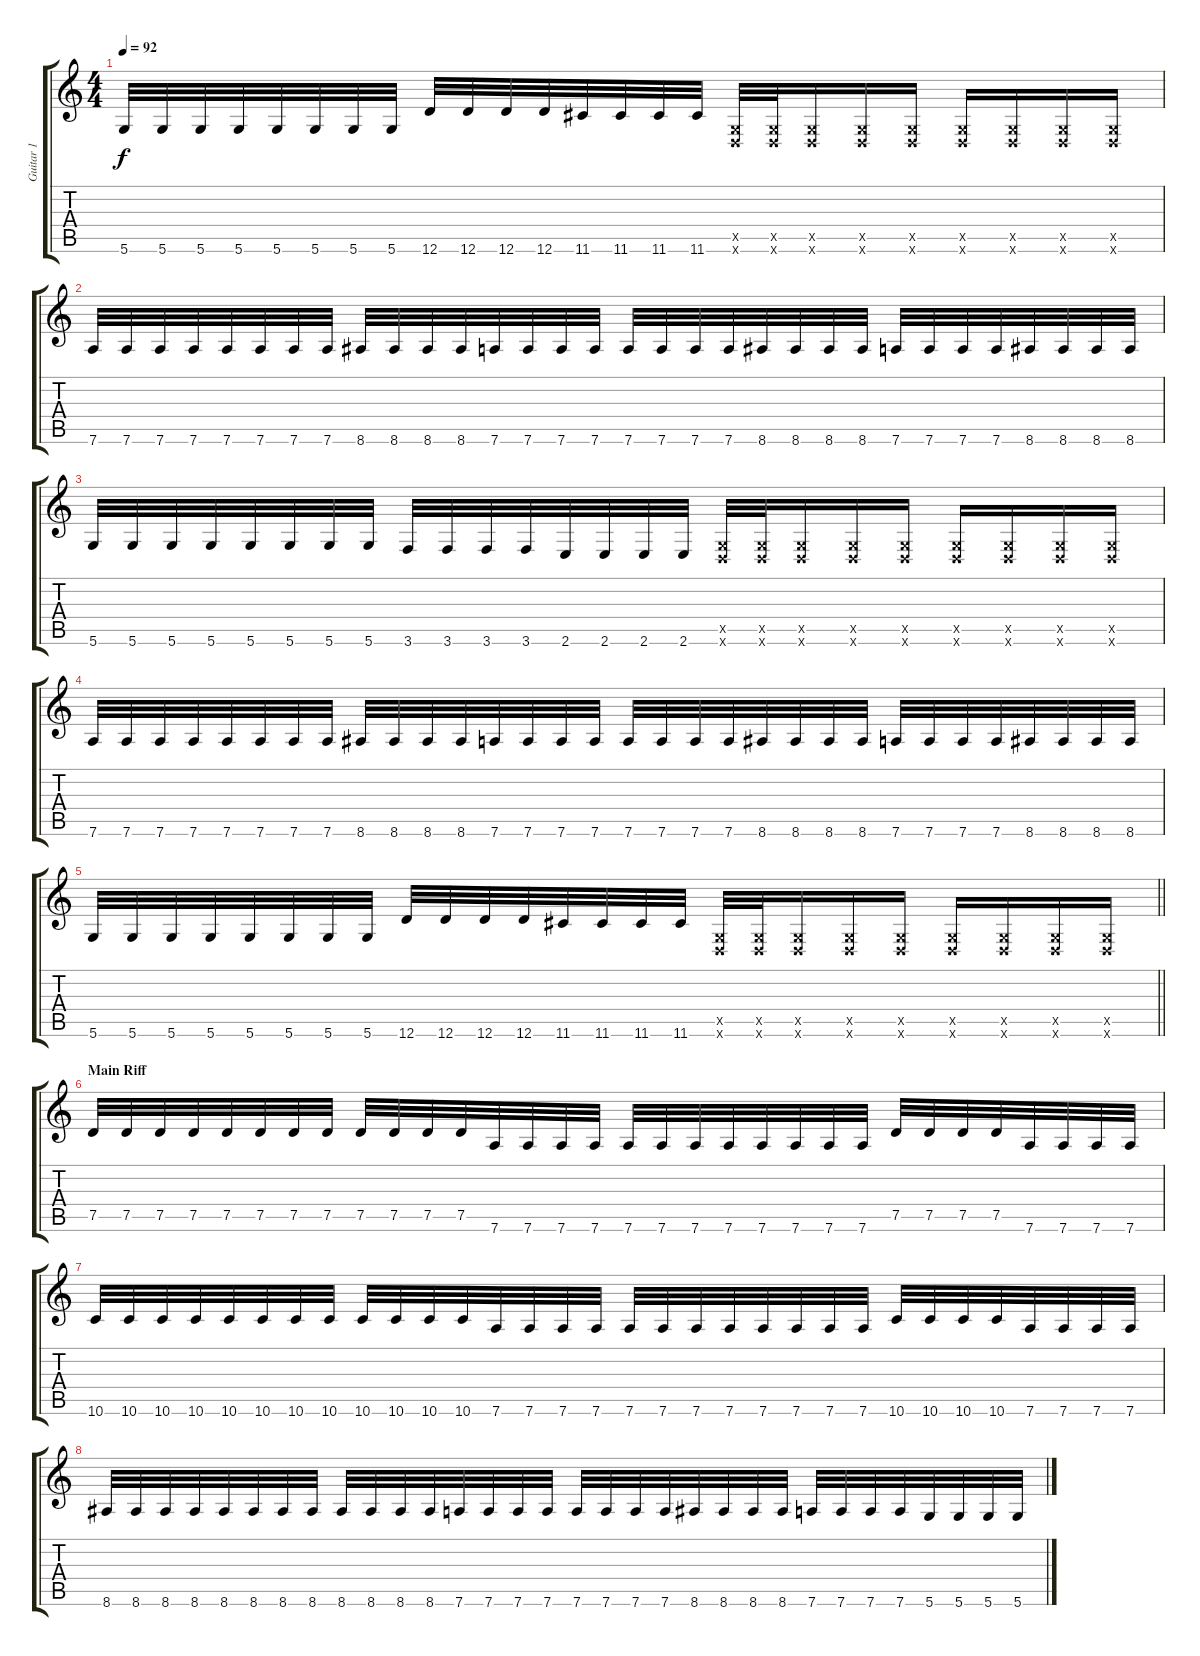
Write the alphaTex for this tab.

\track ("Guitar 1" "Guitar 1") {instrument distortionguitar}
\staff {score tabs}
\tuning (D4 A3 F3 C3 G2 D2) {hide}
\ts (4 4)
\tempo 92
\clef g2
\ks c
5.6.32{dy f} 5.6.32 5.6.32 5.6.32 5.6.32 5.6.32 5.6.32 5.6.32 12.6.32 12.6.32 12.6.32 12.6.32 11.6.32 11.6.32 11.6.32 11.6.32 (0.5{x} 0.6{x}).32 (0.5{x} 0.6{x}).32 (0.5{x} 0.6{x}).16 (0.5{x} 0.6{x}).16 (0.5{x} 0.6{x}).16 (0.5{x} 0.6{x}).16 (0.5{x} 0.6{x}).16 (0.5{x} 0.6{x}).16 (0.5{x} 0.6{x}).16 |
7.6.32 7.6.32 7.6.32 7.6.32 7.6.32 7.6.32 7.6.32 7.6.32 8.6.32 8.6.32 8.6.32 8.6.32 7.6.32 7.6.32 7.6.32 7.6.32 7.6.32 7.6.32 7.6.32 7.6.32 8.6.32 8.6.32 8.6.32 8.6.32 7.6.32 7.6.32 7.6.32 7.6.32 8.6.32 8.6.32 8.6.32 8.6.32 |
5.6.32 5.6.32 5.6.32 5.6.32 5.6.32 5.6.32 5.6.32 5.6.32 3.6.32 3.6.32 3.6.32 3.6.32 2.6.32 2.6.32 2.6.32 2.6.32 (0.5{x} 0.6{x}).32 (0.5{x} 0.6{x}).32 (0.5{x} 0.6{x}).16 (0.5{x} 0.6{x}).16 (0.5{x} 0.6{x}).16 (0.5{x} 0.6{x}).16 (0.5{x} 0.6{x}).16 (0.5{x} 0.6{x}).16 (0.5{x} 0.6{x}).16 |
7.6.32 7.6.32 7.6.32 7.6.32 7.6.32 7.6.32 7.6.32 7.6.32 8.6.32 8.6.32 8.6.32 8.6.32 7.6.32 7.6.32 7.6.32 7.6.32 7.6.32 7.6.32 7.6.32 7.6.32 8.6.32 8.6.32 8.6.32 8.6.32 7.6.32 7.6.32 7.6.32 7.6.32 8.6.32 8.6.32 8.6.32 8.6.32 |
\barLineRight lightlight
5.6.32 5.6.32 5.6.32 5.6.32 5.6.32 5.6.32 5.6.32 5.6.32 12.6.32 12.6.32 12.6.32 12.6.32 11.6.32 11.6.32 11.6.32 11.6.32 (0.5{x} 0.6{x}).32 (0.5{x} 0.6{x}).32 (0.5{x} 0.6{x}).16 (0.5{x} 0.6{x}).16 (0.5{x} 0.6{x}).16 (0.5{x} 0.6{x}).16 (0.5{x} 0.6{x}).16 (0.5{x} 0.6{x}).16 (0.5{x} 0.6{x}).16 |
\section ("" "Main Riff")
7.5.32 7.5.32 7.5.32 7.5.32 7.5.32 7.5.32 7.5.32 7.5.32 7.5.32 7.5.32 7.5.32 7.5.32 7.6.32 7.6.32 7.6.32 7.6.32 7.6.32 7.6.32 7.6.32 7.6.32 7.6.32 7.6.32 7.6.32 7.6.32 7.5.32 7.5.32 7.5.32 7.5.32 7.6.32 7.6.32 7.6.32 7.6.32 |
10.6.32 10.6.32 10.6.32 10.6.32 10.6.32 10.6.32 10.6.32 10.6.32 10.6.32 10.6.32 10.6.32 10.6.32 7.6.32 7.6.32 7.6.32 7.6.32 7.6.32 7.6.32 7.6.32 7.6.32 7.6.32 7.6.32 7.6.32 7.6.32 10.6.32 10.6.32 10.6.32 10.6.32 7.6.32 7.6.32 7.6.32 7.6.32 |
8.6.32 8.6.32 8.6.32 8.6.32 8.6.32 8.6.32 8.6.32 8.6.32 8.6.32 8.6.32 8.6.32 8.6.32 7.6.32 7.6.32 7.6.32 7.6.32 7.6.32 7.6.32 7.6.32 7.6.32 8.6.32 8.6.32 8.6.32 8.6.32 7.6.32 7.6.32 7.6.32 7.6.32 5.6.32 5.6.32 5.6.32 5.6.32
